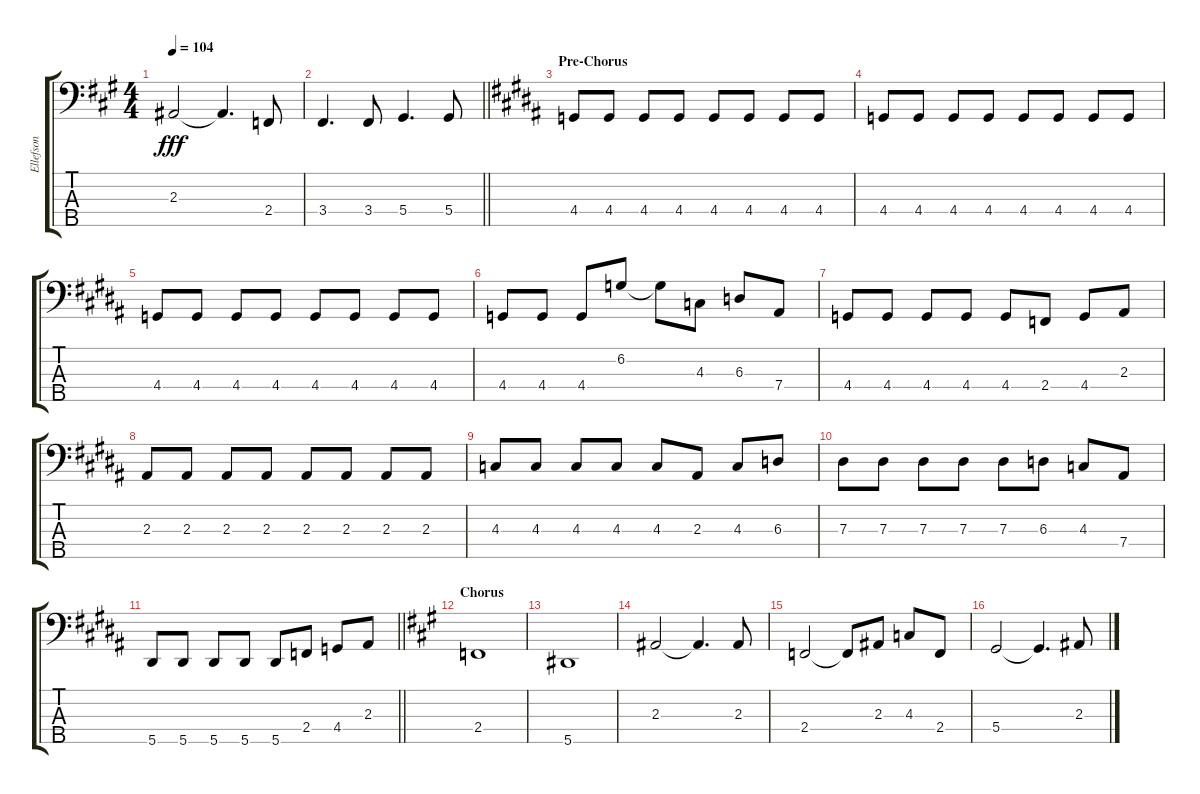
\track ("Ellefson" "Ellefson") {instrument electricbasspick}
\staff {score tabs}
\tuning (Gb2 Db2 Ab1 Eb1 Bb0) {hide}
\ts (4 4)
\tempo 104
\clef f4
\ks a
2.3.2{dy fff} 2.3{t}.4{d} 2.4.8 |
\barLineRight lightlight
3.4.4{d} 3.4.8 5.4.4{d} 5.4.8 |
\section ("" "Pre-Chorus")
\ks b
4.4.8 4.4.8 4.4.8 4.4.8 4.4.8 4.4.8 4.4.8 4.4.8 |
\ks g#minor
4.4.8 4.4.8 4.4.8 4.4.8 4.4.8 4.4.8 4.4.8 4.4.8 |
4.4.8 4.4.8 4.4.8 4.4.8 4.4.8 4.4.8 4.4.8 4.4.8 |
4.4.8 4.4.8 4.4.8 6.2.8 6.2{t}.8 4.3.8 6.3.8 7.4.8 |
4.4.8 4.4.8 4.4.8 4.4.8 4.4.8 2.4.8 4.4.8 2.3.8 |
2.3.8 2.3.8 2.3.8 2.3.8 2.3.8 2.3.8 2.3.8 2.3.8 |
4.3.8 4.3.8 4.3.8 4.3.8 4.3.8 2.3.8 4.3.8 6.3.8 |
7.3.8 7.3.8 7.3.8 7.3.8 7.3.8 6.3.8 4.3.8 7.4.8 |
\barLineRight lightlight
5.5.8 5.5.8 5.5.8 5.5.8 5.5.8 2.4.8 4.4.8 2.3.8 |
\section ("" "Chorus")
\ks a
2.4.1 |
5.5.1 |
2.3.2 2.3{t}.4{d} 2.3.8 |
2.4.2 2.4{t}.8 2.3.8 4.3.8 2.4.8 |
5.4.2 5.4{t}.4{d} 2.3.8
